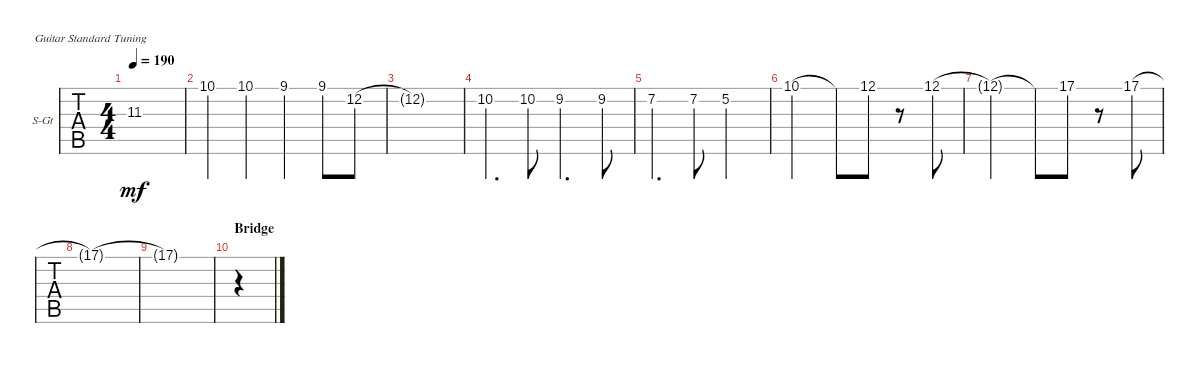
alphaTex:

\defaultSystemsLayout 4
\bracketExtendMode groupsimilarinstruments
\firstSystemTrackNameOrientation horizontal
\otherSystemsTrackNameOrientation horizontal
\track ("Vocals" "S-Gt") {mute instrument acousticguitarsteel}
\staff {tabs}
\tuning (E4 B3 G3 D3 A2 E2)
\ts (4 4)
\tempo 190
\clef g2
\ks c
11.3{t}.1{dy mf} |
10.1.4 10.1.4 9.1.4 9.1.8 12.2.8 |
12.2{t}.1 |
10.2.4{d} 10.2.8 9.2.4{d} 9.2.8 |
7.2.4{d} 7.2.8 5.2.2 |
10.1.2 10.1{t}.8 12.1.8 r.8 12.1.8 |
12.1{t}.2 12.1{t}.8 17.1.8 r.8 17.1.8 |
17.1{t}.1 |
17.1{t}.1 |
\section ("" "Bridge")
